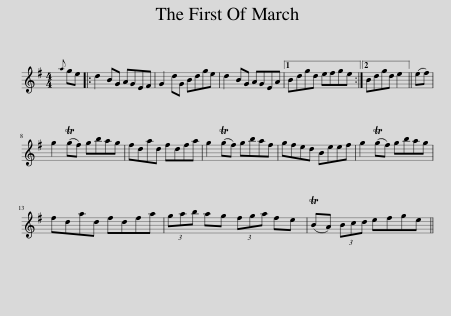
X:1
L:1/8
M:4/4
I:linebreak $
K:G
V:1 treble
V:1
{a} ge |: d2 BG AGEF | G2 dG Bdge | d2 BG AGEA |1 Bdgd efge :|2 %5
 Bdgd e2 || (ef) |$ g2 (Tgf) gbag | fdad fdfa | g2 (Tgf) gbaf | %10
 gfed Beef | g2 (Tgf) gbag |$ fdad fdfa | (3gab ag (3fga fe | (TBA) (3Bcd efge || %15
